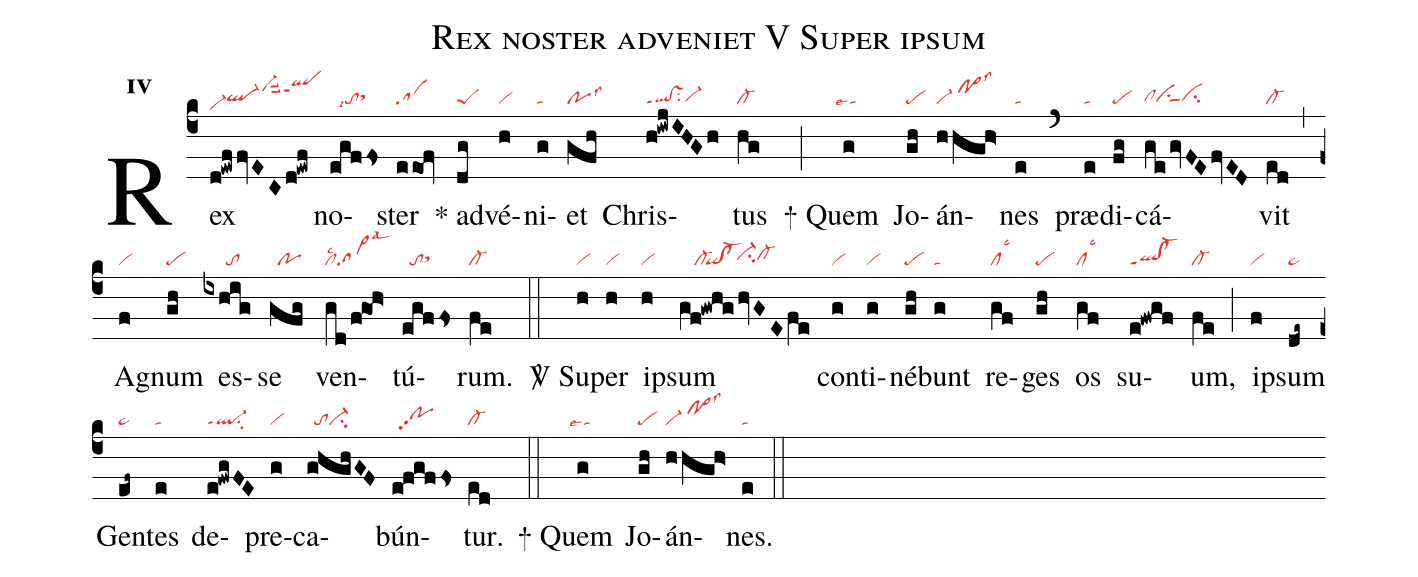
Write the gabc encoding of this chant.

name:Rex noster adveniet V Super ipsum;
office-part:re;
mode:4;
nabc-lines:1;
%%
initial-style: 1;
name: Rex noster adveniet Christus;
mode: 4;
office-part: Responsorium;
annotation: Resp.;
annotation: iv;
nabc-lines: 1;
%%
(c4) Rex(d!ewffvEC/d!ewf|vi-hdql-hgvi-hjsuu2qlhjppt1) no(egffs|//tolsi7sthh)ster(eeof|sa) <sp>*</sp> ad(dg|peS)vé(h|vi)ni(g|ta)et(gfh|polss3) Chris(h!iwjIHGh|ql!vsppt1su2vi-hg)tus(hg|cl-) (;)
<sp>+</sp> Quem(g|``talse4) Jo(gh|pe)án(hhgh>|vi-/po>hjlss3)nes(e|ta) (`) præ(e|ta)di(fg|pe)cá(ge/gvFEfvED|clhgciShgcihg)vit(ed|cl-) (,) A(f|vi)gnum(gh|pe) es(ixhig|//////to)se(gfg|//po) ven(gd/f!go!h>|cllsc2sa>lsal3)tú(egffs|//tosthh)rum.(fe|cl-) (::)

<sp>V/</sp> Su(h|vi)per(h|vi) ip(h|vi)sum(gf!gwhg/hvGEfe|////cl-``qi!cl-``ci-hhcl-hh) con(g|vi)ti(g|vi)né(gh|pe)bunt(g|ta) re(gf|cllsc3)ges(gh|pe) os(gf|cllsc3) su(e!fwgf|ql!cl-ppt1)um,(fe|cl-) (;) ip(f|vi)sum(de~|ta>) Gen(ef~|ta>)tes(e|ta) de(e!fwgFE|ql-ppt1su2)pre(g|vi)ca(ghghGF|//toci-)bún(e!fgffs|//pohhpp2)tur.(ed|cl-) (::)
<sp>+</sp> Quem(g|``talse4) Jo(gh|pe)án(hhgh>|vi-/po>hjlss3)nes.(e|ta) (::)
